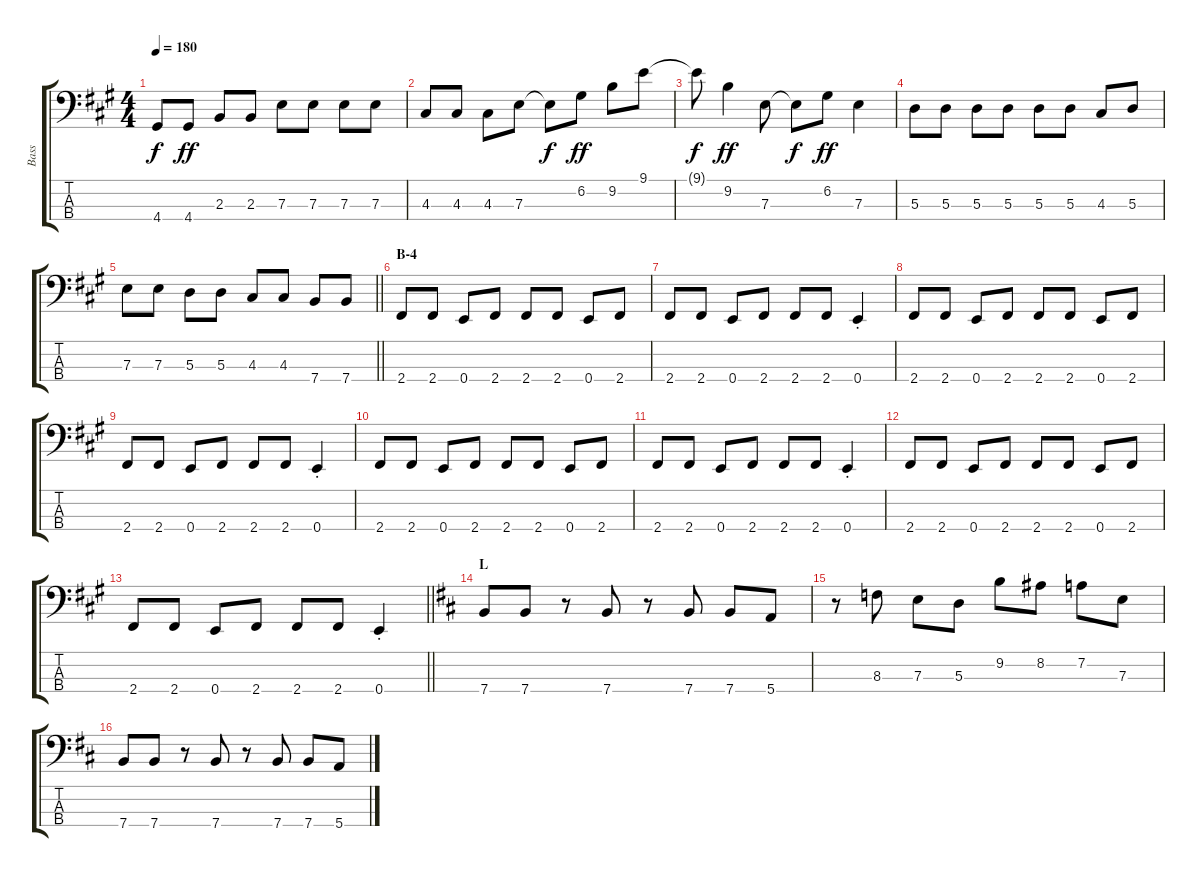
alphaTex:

\track ("Bass" "Bass") {instrument electricbasspick}
\staff {score tabs}
\tuning (G2 D2 A1 E1) {hide}
\ts (4 4)
\tempo 180
\clef f4
\ks a
4.4{t}.8{dy f} 4.4.8{dy ff} 2.3.8 2.3.8 7.3.8 7.3.8 7.3.8 7.3.8 |
4.3.8 4.3.8 4.3.8 7.3.8 7.3{t}.8{dy f} 6.2.8{dy ff} 9.2.8 9.1.8 |
9.1{t}.8{dy f} 9.2.4{dy ff} 7.3.8 7.3{t}.8{dy f} 6.2.8{dy ff} 7.3.4 |
5.3.8 5.3.8 5.3.8 5.3.8 5.3.8 5.3.8 4.3.8 5.3.8 |
\barLineRight lightlight
7.3.8 7.3.8 5.3.8 5.3.8 4.3.8 4.3.8 7.4.8 7.4.8 |
\section ("" "B-4")
2.4.8 2.4.8 0.4.8 2.4.8 2.4.8 2.4.8 0.4.8 2.4.8 |
2.4.8 2.4.8 0.4.8 2.4.8 2.4.8 2.4.8 0.4{st}.4 |
2.4.8 2.4.8 0.4.8 2.4.8 2.4.8 2.4.8 0.4.8 2.4.8 |
2.4.8 2.4.8 0.4.8 2.4.8 2.4.8 2.4.8 0.4{st}.4 |
2.4.8 2.4.8 0.4.8 2.4.8 2.4.8 2.4.8 0.4.8 2.4.8 |
2.4.8 2.4.8 0.4.8 2.4.8 2.4.8 2.4.8 0.4{st}.4 |
2.4.8 2.4.8 0.4.8 2.4.8 2.4.8 2.4.8 0.4.8 2.4.8 |
\barLineRight lightlight
2.4.8 2.4.8 0.4.8 2.4.8 2.4.8 2.4.8 0.4{st}.4 |
\section ("" "L")
\ks d
7.4.8 7.4.8 r.8 7.4.8 r.8 7.4.8 7.4.8 5.4.8 |
r.8 8.3.8 7.3.8 5.3.8 9.2.8 8.2.8 7.2.8 7.3.8 |
7.4.8 7.4.8 r.8 7.4.8 r.8 7.4.8 7.4.8 5.4.8
